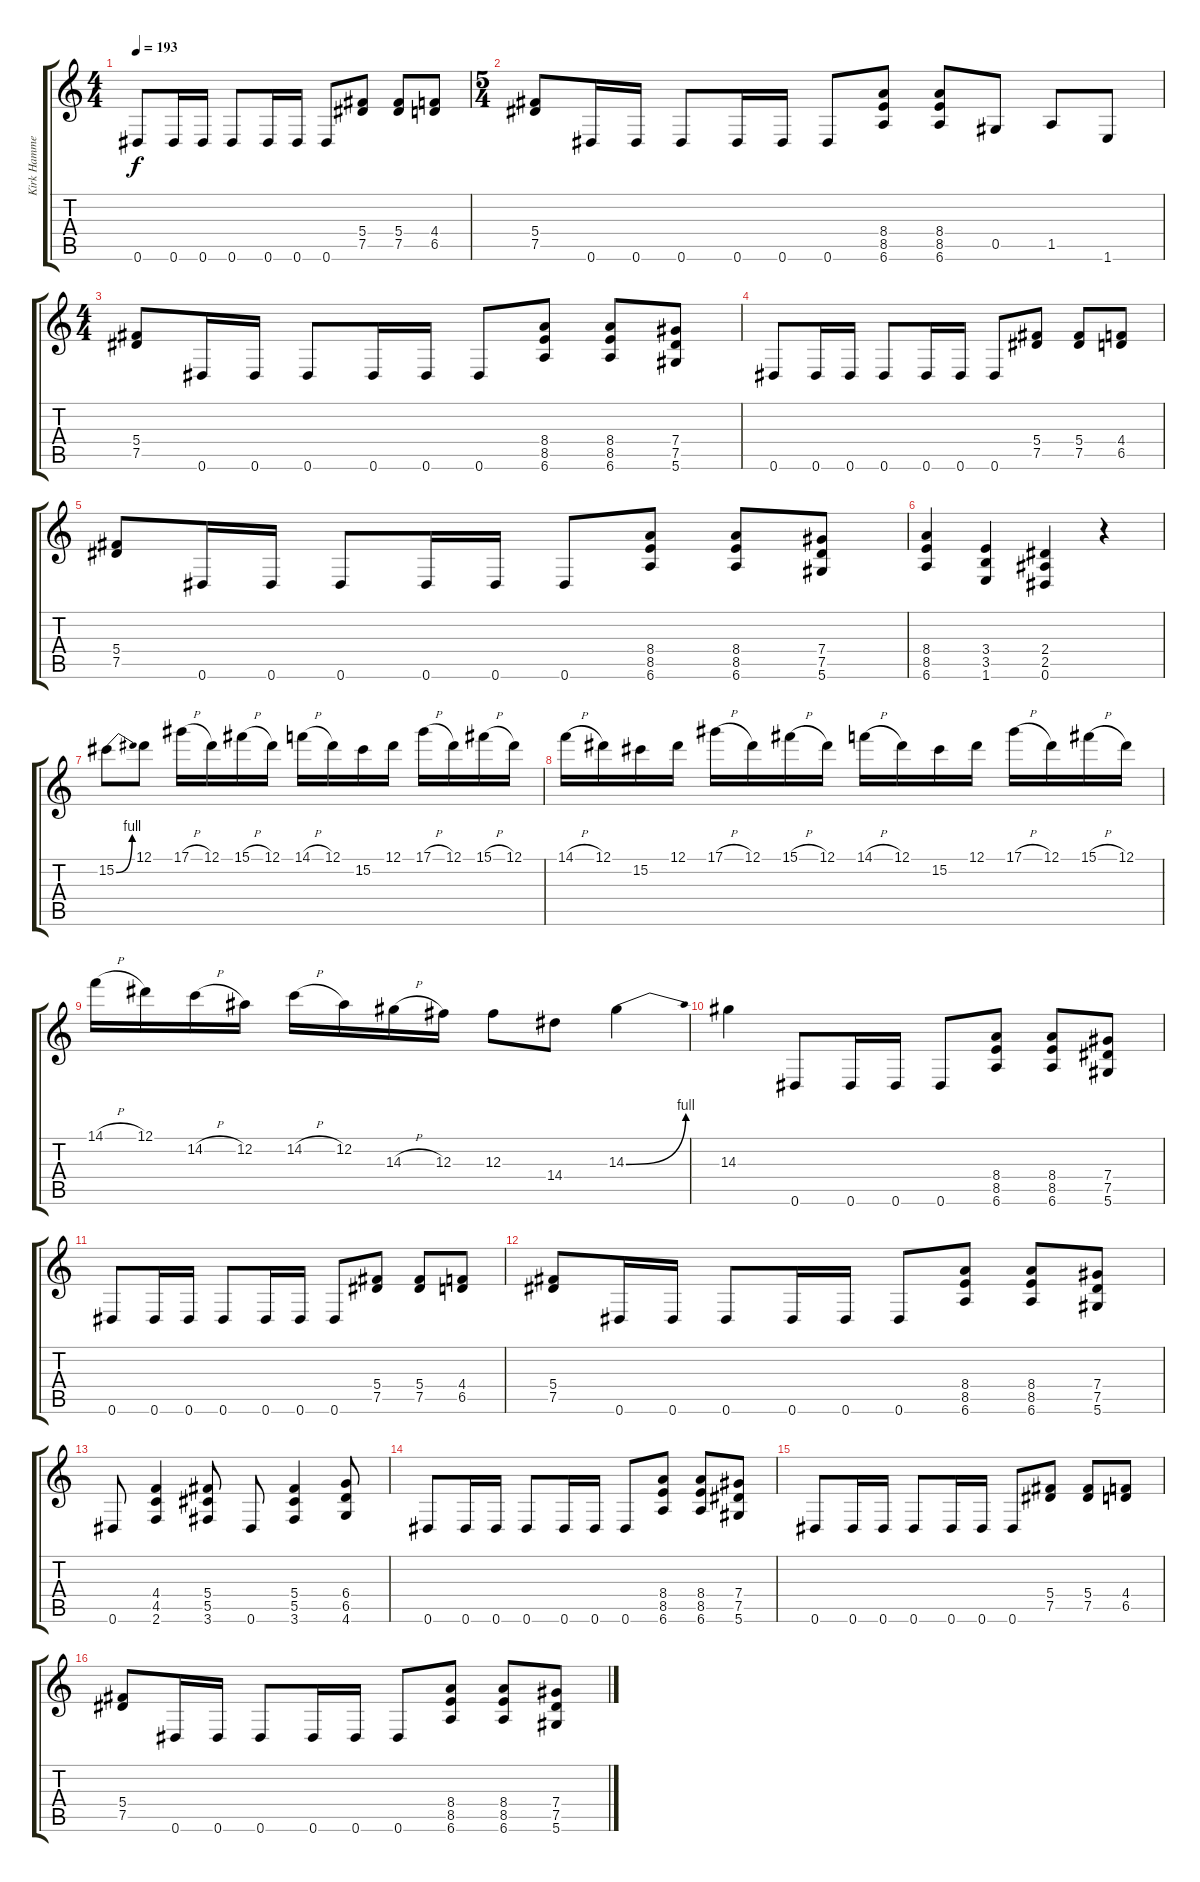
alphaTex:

\track ("Kirk Hammet " "Kirk Hamme") {instrument distortionguitar}
\staff {score tabs}
\tuning (Eb4 Bb3 Gb3 Db3 Ab2 Eb2) {hide}
\ts (4 4)
\tempo 193
\clef g2
\ks c
0.6.8{dy f} 0.6.16 0.6.16 0.6.8 0.6.16 0.6.16 0.6.8 (5.4 7.5).8 (5.4 7.5).8 (4.4 6.5).8 |
\ts (5 4)
(5.4 7.5).8 0.6.16 0.6.16 0.6.8 0.6.16 0.6.16 0.6.8 (8.4 8.5 6.6).8 (8.4 8.5 6.6).8 0.5.8 1.5.8 1.6.8 |
\ts (4 4)
(5.4 7.5).8 0.6.16 0.6.16 0.6.8 0.6.16 0.6.16 0.6.8 (8.4 8.5 6.6).8 (8.4 8.5 6.6).8 (7.4 7.5 5.6).8 |
0.6.8 0.6.16 0.6.16 0.6.8 0.6.16 0.6.16 0.6.8 (5.4 7.5).8 (5.4 7.5).8 (4.4 6.5).8 |
(5.4 7.5).8 0.6.16 0.6.16 0.6.8 0.6.16 0.6.16 0.6.8 (8.4 8.5 6.6).8 (8.4 8.5 6.6).8 (7.4 7.5 5.6).8 |
(8.4 8.5 6.6).4 (3.4 3.5 1.6).4 (2.4 2.5 0.6).4 r.4 |
15.2{be (bend 0 0 60 4)}.8 12.1.8 17.1{h}.16 12.1.16 15.1{h}.16 12.1.16 14.1{h}.16 12.1.16 15.2.16 12.1.16 17.1{h}.16 12.1.16 15.1{h}.16 12.1.16 |
14.1{h}.16 12.1.16 15.2.16 12.1.16 17.1{h}.16 12.1.16 15.1{h}.16 12.1.16 14.1{h}.16 12.1.16 15.2.16 12.1.16 17.1{h}.16 12.1.16 15.1{h}.16 12.1.16 |
14.1{h}.16 12.1.16 14.2{h}.16 12.2.16 14.2{h}.16 12.2.16 14.3{h}.16 12.3.16 12.3.8 14.4.8 14.3{be (bend 0 0 60 4)}.4 |
14.3.4 0.6.8 0.6.16 0.6.16 0.6.8 (8.4 8.5 6.6).8 (8.4 8.5 6.6).8 (7.4 7.5 5.6).8 |
0.6.8 0.6.16 0.6.16 0.6.8 0.6.16 0.6.16 0.6.8 (5.4 7.5).8 (5.4 7.5).8 (4.4 6.5).8 |
(5.4 7.5).8 0.6.16 0.6.16 0.6.8 0.6.16 0.6.16 0.6.8 (8.4 8.5 6.6).8 (8.4 8.5 6.6).8 (7.4 7.5 5.6).8 |
0.6.8 (4.4 4.5 2.6).4 (5.4 5.5 3.6).8 0.6.8 (5.4 5.5 3.6).4 (6.4 6.5 4.6).8 |
0.6.8 0.6.16 0.6.16 0.6.8 0.6.16 0.6.16 0.6.8 (8.4 8.5 6.6).8 (8.4 8.5 6.6).8 (7.4 7.5 5.6).8 |
0.6.8 0.6.16 0.6.16 0.6.8 0.6.16 0.6.16 0.6.8 (5.4 7.5).8 (5.4 7.5).8 (4.4 6.5).8 |
(5.4 7.5).8 0.6.16 0.6.16 0.6.8 0.6.16 0.6.16 0.6.8 (8.4 8.5 6.6).8 (8.4 8.5 6.6).8 (7.4 7.5 5.6).8
